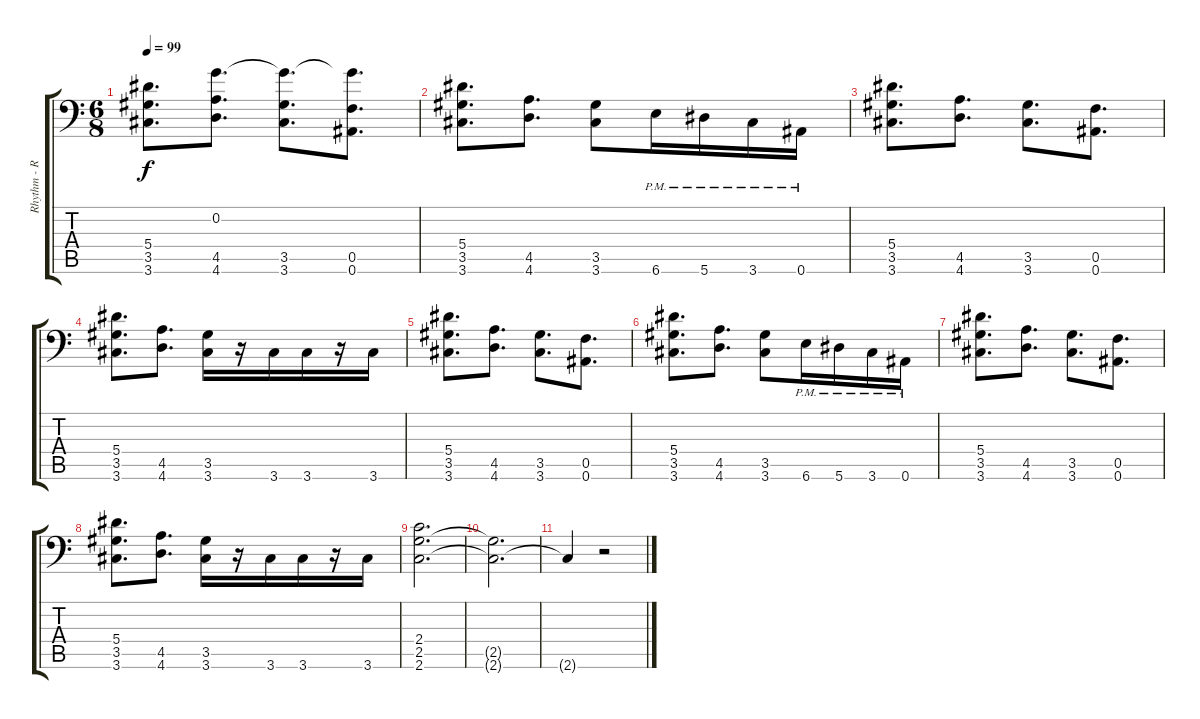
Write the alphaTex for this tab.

\track ("Rhythm - Right" "Rhythm - R") {instrument distortionguitar}
\staff {score tabs}
\tuning (C4 G3 Eb3 Bb2 F2 Bb1) {hide}
\ts (6 8)
\tempo 99
\clef f4
\ks c
(5.4 3.5 3.6).8{d dy f} (0.2 4.5 4.6).8{d} (0.2{t} 3.5 3.6).8{d} (0.2{t} 0.5 0.6).8{d} |
(5.4 3.5 3.6).8{d} (4.5 4.6).8{d} (3.5 3.6).8 6.6{pm}.16 5.6{pm}.16 3.6{pm}.16 0.6{pm}.16 |
(5.4 3.5 3.6).8{d} (4.5 4.6).8{d} (3.5 3.6).8{d} (0.5 0.6).8{d} |
(5.4 3.5 3.6).8{d} (4.5 4.6).8{d} (3.5 3.6).16 r.16 3.6.16 3.6.16 r.16 3.6.16 |
(5.4 3.5 3.6).8{d} (4.5 4.6).8{d} (3.5 3.6).8{d} (0.5 0.6).8{d} |
(5.4 3.5 3.6).8{d} (4.5 4.6).8{d} (3.5 3.6).8 6.6{pm}.16 5.6{pm}.16 3.6{pm}.16 0.6{pm}.16 |
(5.4 3.5 3.6).8{d} (4.5 4.6).8{d} (3.5 3.6).8{d} (0.5 0.6).8{d} |
(5.4 3.5 3.6).8{d} (4.5 4.6).8{d} (3.5 3.6).16 r.16 3.6.16 3.6.16 r.16 3.6.16 |
(2.4 2.5 2.6).2{d} |
(2.5{t} 2.6{t}).2{d} |
2.6{t}.4 r.2
